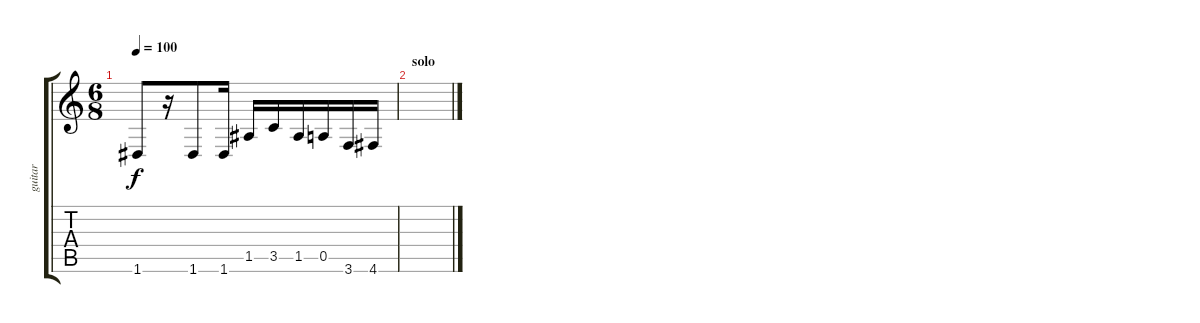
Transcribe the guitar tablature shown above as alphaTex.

\track ("guitar" "guitar") {instrument electricguitarclean}
\staff {score tabs}
\tuning (E4 B3 G3 D3 A2 D2) {hide}
\ts (6 8)
\tempo 100
\clef g2
\ks c
1.6.8{dy f} r.16 1.6.8 1.6.16 1.5.16 3.5.16 1.5.16 0.5.16 3.6.16 4.6.16 |
\section ("" "solo")
